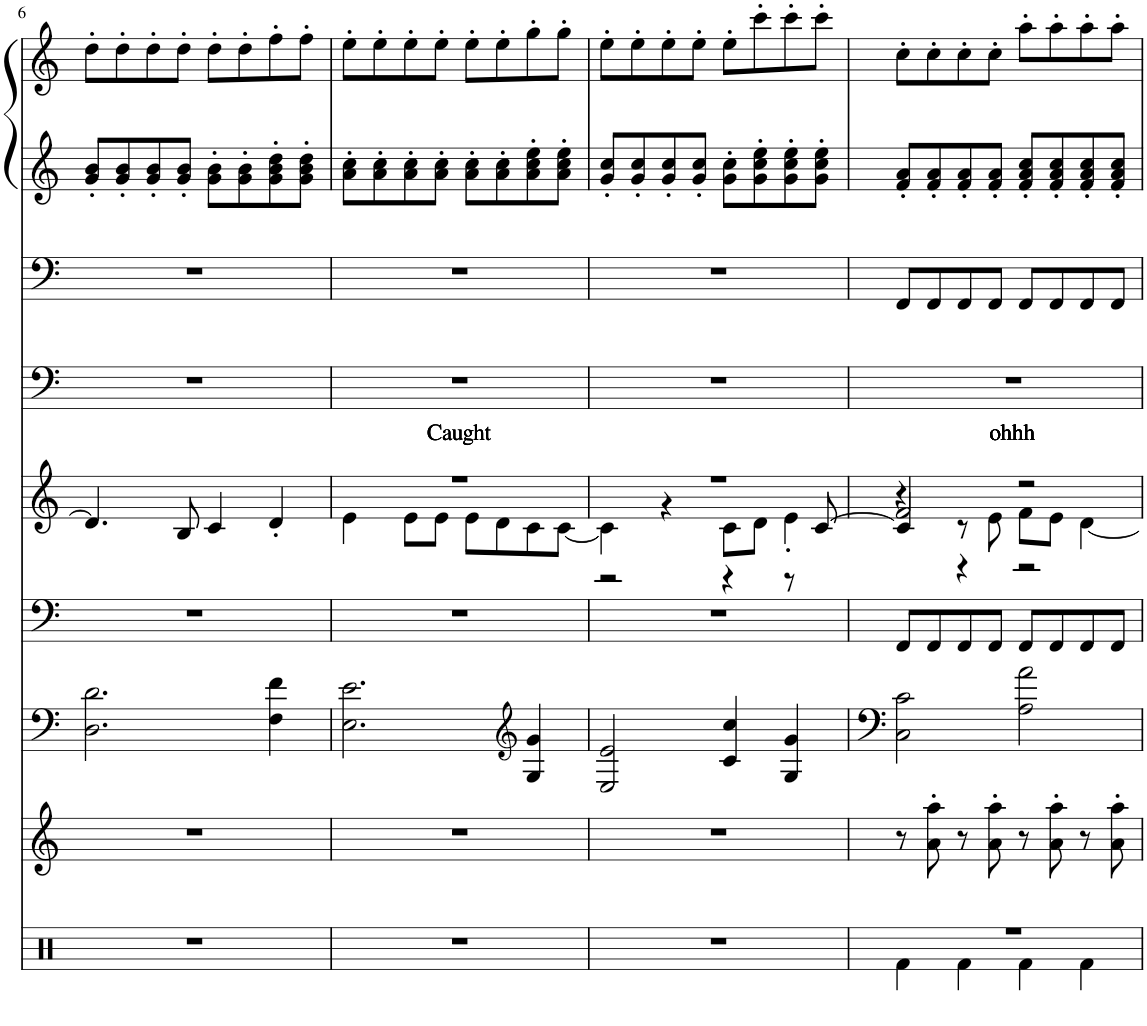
**kern	**kern	**kern	**kern	**kern	**kern	**text	**kern	**kern	**kern
*part8	*part7	*part6	*part5	*part4	*part3	*part3	*part2	*part1	*part1
*staff9	*staff8	*staff7	*staff6	*staff5	*staff4	*staff4	*staff3	*staff2	*staff1
*I"Percussion	*I"Saw Wave	*I"Saw Wave	*I"Saw Wave	*I"Tenor Sax	*I"Square Wave	*	*I"Fingered Bass	*I"Drawbar Organ, untitled	*
*	*	*	*	*I'T Sax	*	*	*	*	*
!!LO:PB:g=z
*clefX	*clefG2	*clefF4	*clefF4	*clefG2	*clefF4	*	*clefF4	*clefG2	*clefG2
*	*	*	*	*Trd8c14	*	*	*	*	*
*k[]	*k[]	*k[]	*k[]	*k[]	*k[]	*	*k[]	*k[]	*k[]
*M4/4	*M4/4	*M4/4	*M4/4	*M4/4	*M4/4	*	*M4/4	*M4/4	*M4/4
=6	=6	=6	=6	=6	=6	=6	=6	=6	=6
1r	1r	2.D\ 2.d\	1r	4.d/]	1r	.	1r	8g/' 8b/'L	8dd'\L
.	.	.	.	.	.	.	.	8g/' 8b/'	8dd'\
.	.	.	.	.	.	.	.	8g/' 8b/'	8dd'\
.	.	.	.	8B/	.	.	.	8g/' 8b/'J	8dd'\J
.	.	.	.	4c/	.	.	.	8g\' 8b\'L	8dd'\L
.	.	.	.	.	.	.	.	8g\' 8b\'	8dd'\
.	.	4F\ 4f\	.	4d'/	.	.	.	8g\' 8b\' 8dd\'	8ff'\
.	.	.	.	.	.	.	.	8g\' 8b\' 8dd\'J	8ff'\J
=7	=7	=7	=7	=7	=7	=7	=7	=7	=7
*	*	*	*	*^	*	*	*	*	*
!	!	!	!	!	!	!	!LO:LY:b	!	!	!
1r	1r	2.E\ 2.e\	1r	1r	4e\	1r	Caught	1r	8a\' 8cc\'L	8ee'\L
.	.	.	.	.	.	.	.	.	8a\' 8cc\'	8ee'\
.	.	.	.	.	8e\L	.	.	.	8a\' 8cc\'	8ee'\
.	.	.	.	.	8e\J	.	.	.	8a\' 8cc\'J	8ee'\J
.	.	.	.	.	8e\L	.	.	.	8a\' 8cc\'L	8ee'\L
.	.	.	.	.	8d\	.	.	.	8a\' 8cc\'	8ee'\
*	*	*clefG2	*	*	*	*	*	*	*	*
.	.	4G/ 4g/	.	.	8c\	.	.	.	8a\' 8cc\' 8ee\'	8gg'\
.	.	.	.	.	[8c\J	.	.	.	8a\' 8cc\' 8ee\'J	8gg'\J
=8	=8	=8	=8	=8	=8	=8	=8	=8	=8	=8
*	*	*	*	*	*^	*	*	*	*	*
1r	1r	2E/ 2e/	1r	1r	4c\]	2r	1r	.	1r	8g/' 8cc/'L	8ee'\L
.	.	.	.	.	.	.	.	.	.	8g/' 8cc/'	8ee'\
.	.	.	.	.	4r	.	.	.	.	8g/' 8cc/'	8ee'\
.	.	.	.	.	.	.	.	.	.	8g/' 8cc/'J	8ee'\J
.	.	4c/ 4cc/	.	.	8c\L	4r	.	.	.	8g\' 8cc\'L	8ee'\L
.	.	.	.	.	8d\J	.	.	.	.	8g\' 8cc\' 8ee\'	8ccc'\
.	.	4G/ 4g/	.	.	4e'\	8r	.	.	.	8g\' 8cc\' 8ee\'	8ccc'\
.	.	.	.	.	.	[8c/	.	.	.	8g\' 8cc\' 8ee\'J	8ccc'\J
=9	=9	=9	=9	=9	=9	=9	=9	=9	=9	=9	=9
*^	*	*	*	*	*	*	*	*	*	*	*
!	!	!	!	!	!	!	!	!	!LO:LY:b	!	!	!
1r	4Rf\	8r	2C\ 2c\	8FF/L	2f/	4r	4c/]	1r	ohhh	8FF/L	8f/' 8a/'L	8cc'\L
.	.	8a\' 8aa\'	.	8FF/	.	.	.	.	.	8FF/	8f/' 8a/'	8cc'\
.	4Rf\	8r	.	8FF/	.	8r	4r	.	.	8FF/	8f/' 8a/'	8cc'\
.	.	8a\' 8aa\'	.	8FF/J	.	8e\	.	.	.	8FF/J	8f/' 8a/'J	8cc'\J
.	4Rf\	8r	2A\ 2a\	8FF/L	2r	8f\L	2r	.	.	8FF/L	8f/' 8a/' 8cc/'L	8aa'\L
.	.	8a\' 8aa\'	.	8FF/	.	8e\J	.	.	.	8FF/	8f/' 8a/' 8cc/'	8aa'\
.	4Rf\	8r	.	8FF/	.	[4d\	.	.	.	8FF/	8f/' 8a/' 8cc/'	8aa'\
.	.	8a\' 8aa\'	.	8FF/J	.	.	.	.	.	8FF/J	8f/' 8a/' 8cc/'J	8aa'\J
*v	*v	*	*	*	*v	*v	*v	*	*	*	*	*
=	=	=	=	=	=	=	=	=	=
*-	*-	*-	*-	*-	*-	*-	*-	*-	*-
